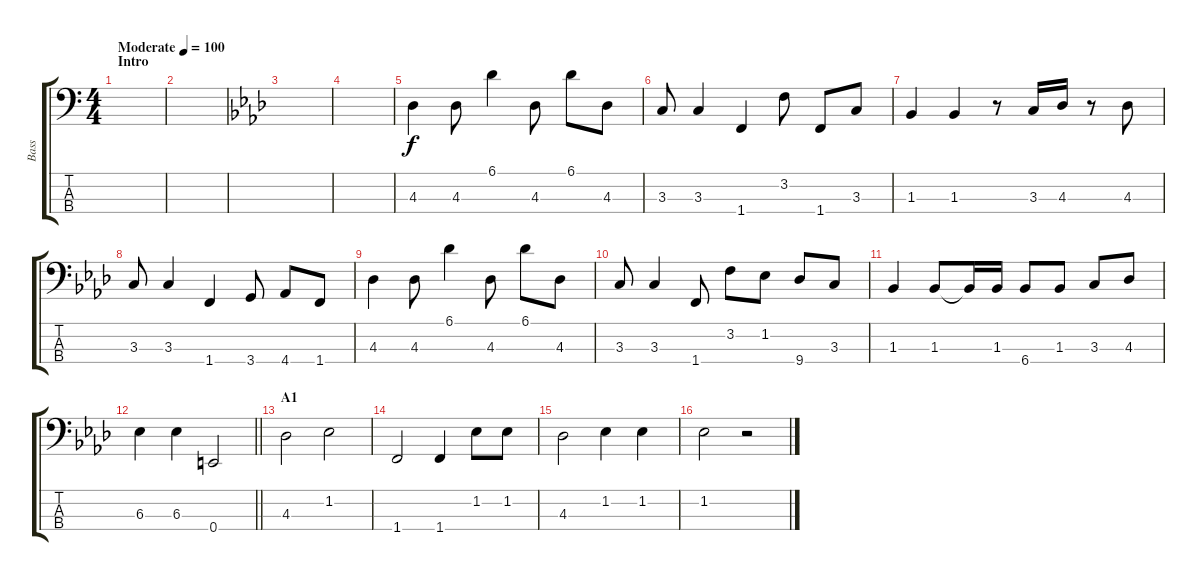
\track ("Bass" "Bass") {instrument electricbassfinger}
\staff {score tabs}
\tuning (G2 D2 A1 E1) {hide}
\ts (4 4)
\section ("" "Intro")
\tempo (100 "Moderate")
\clef f4
\ks c
|
|
\ks ab
|
|
4.3.4 4.3.8 6.1.4 4.3.8 6.1.8 4.3.8 |
3.3.8 3.3.4 1.4.4 3.2.8 1.4.8 3.3.8 |
1.3.4 1.3.4 r.8 3.3.16 4.3.16 r.8 4.3.8 |
3.3.8 3.3.4 1.4.4 3.4.8 4.4.8 1.4.8 |
4.3.4 4.3.8 6.1.4 4.3.8 6.1.8 4.3.8 |
3.3.8 3.3.4 1.4.8 3.2.8 1.2.8 9.4.8 3.3.8 |
1.3.4 1.3.8 1.3{t}.16 1.3.16 6.4.8 1.3.8 3.3.8 4.3.8 |
\barLineRight lightlight
6.3.4 6.3.4 0.4.2 |
\section ("" "A1")
4.3.2 1.2.2 |
1.4.2 1.4.4 1.2.8 1.2.8 |
4.3.2 1.2.4 1.2.4 |
1.2.2 r.2
